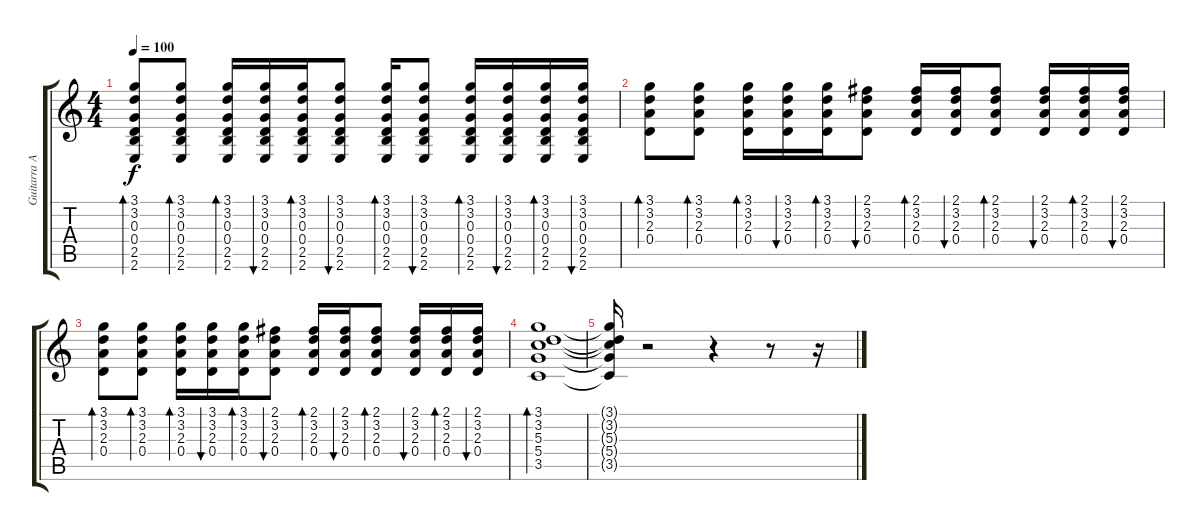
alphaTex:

\track ("Guitarra Acústica" "Guitarra A") {instrument acousticguitarsteel}
\staff {score tabs}
\tuning (E4 B3 G3 D3 A2 D2) {hide}
\ts (4 4)
\tempo 100
\clef g2
\ks c
(3.1 3.2 0.3 0.4 2.5 2.6).8{bd 30 dy f} (3.1 3.2 0.3 0.4 2.5 2.6).8{bd 30} (3.1 3.2 0.3 0.4 2.5 2.6).16{bd 30} (3.1 3.2 0.3 0.4 2.5 2.6).16{bu 30} (3.1 3.2 0.3 0.4 2.5 2.6).16{bd 30} (3.1 3.2 0.3 0.4 2.5 2.6).8{bu 30} (3.1 3.2 0.3 0.4 2.5 2.6).16{bd 30} (3.1 3.2 0.3 0.4 2.5 2.6).8{bu 30} (3.1 3.2 0.3 0.4 2.5 2.6).16{bd 30} (3.1 3.2 0.3 0.4 2.5 2.6).16{bu 30} (3.1 3.2 0.3 0.4 2.5 2.6).16{bd 30} (3.1 3.2 0.3 0.4 2.5 2.6).16{bu 30} |
(3.1 3.2 2.3 0.4).8{bd 30} (3.1 3.2 2.3 0.4).8{bd 30} (3.1 3.2 2.3 0.4).16{bd 30} (3.1 3.2 2.3 0.4).16{bu 30} (3.1 3.2 2.3 0.4).16{bd 30} (2.1 3.2 2.3 0.4).8{bu 30} (2.1 3.2 2.3 0.4).16{bd 30} (2.1 3.2 2.3 0.4).16{bu 30} (2.1 3.2 2.3 0.4).8{bd 30} (2.1 3.2 2.3 0.4).16{bu 30} (2.1 3.2 2.3 0.4).16{bd 30} (2.1 3.2 2.3 0.4).16{bu 30} |
(3.1 3.2 2.3 0.4).8{bd 30} (3.1 3.2 2.3 0.4).8{bd 30} (3.1 3.2 2.3 0.4).16{bd 30} (3.1 3.2 2.3 0.4).16{bu 30} (3.1 3.2 2.3 0.4).16{bd 30} (2.1 3.2 2.3 0.4).8{bu 30} (2.1 3.2 2.3 0.4).16{bd 30} (2.1 3.2 2.3 0.4).16{bu 30} (2.1 3.2 2.3 0.4).8{bd 30} (2.1 3.2 2.3 0.4).16{bu 30} (2.1 3.2 2.3 0.4).16{bd 30} (2.1 3.2 2.3 0.4).16{bu 30} |
(3.1 3.2 5.3 5.4 3.5).1{bd 30} |
(3.1{t} 3.2{t} 5.3{t} 5.4{t} 3.5{t}).16 r.2 r.4 r.8 r.16
